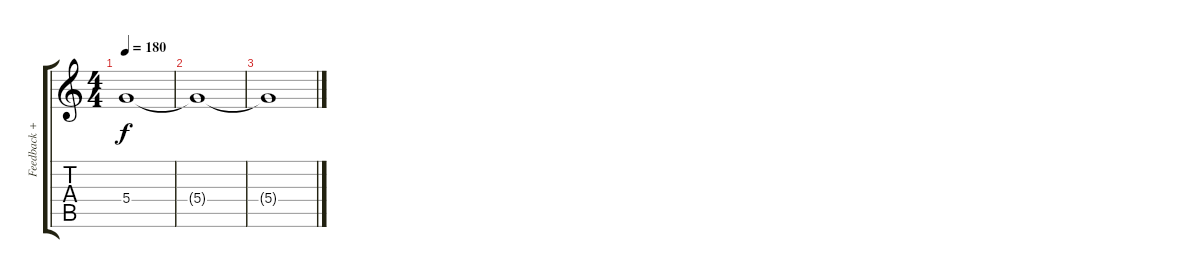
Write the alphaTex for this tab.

\track ("Feedback + Overdub" "Feedback +") {instrument distortionguitar}
\staff {score tabs}
\tuning (E4 B3 G3 D3 A2 E2) {hide}
\ts (4 4)
\tempo 180
\clef g2
\ks c
5.4{t}.1{dy f} |
5.4{t}.1 |
5.4{t}.1
